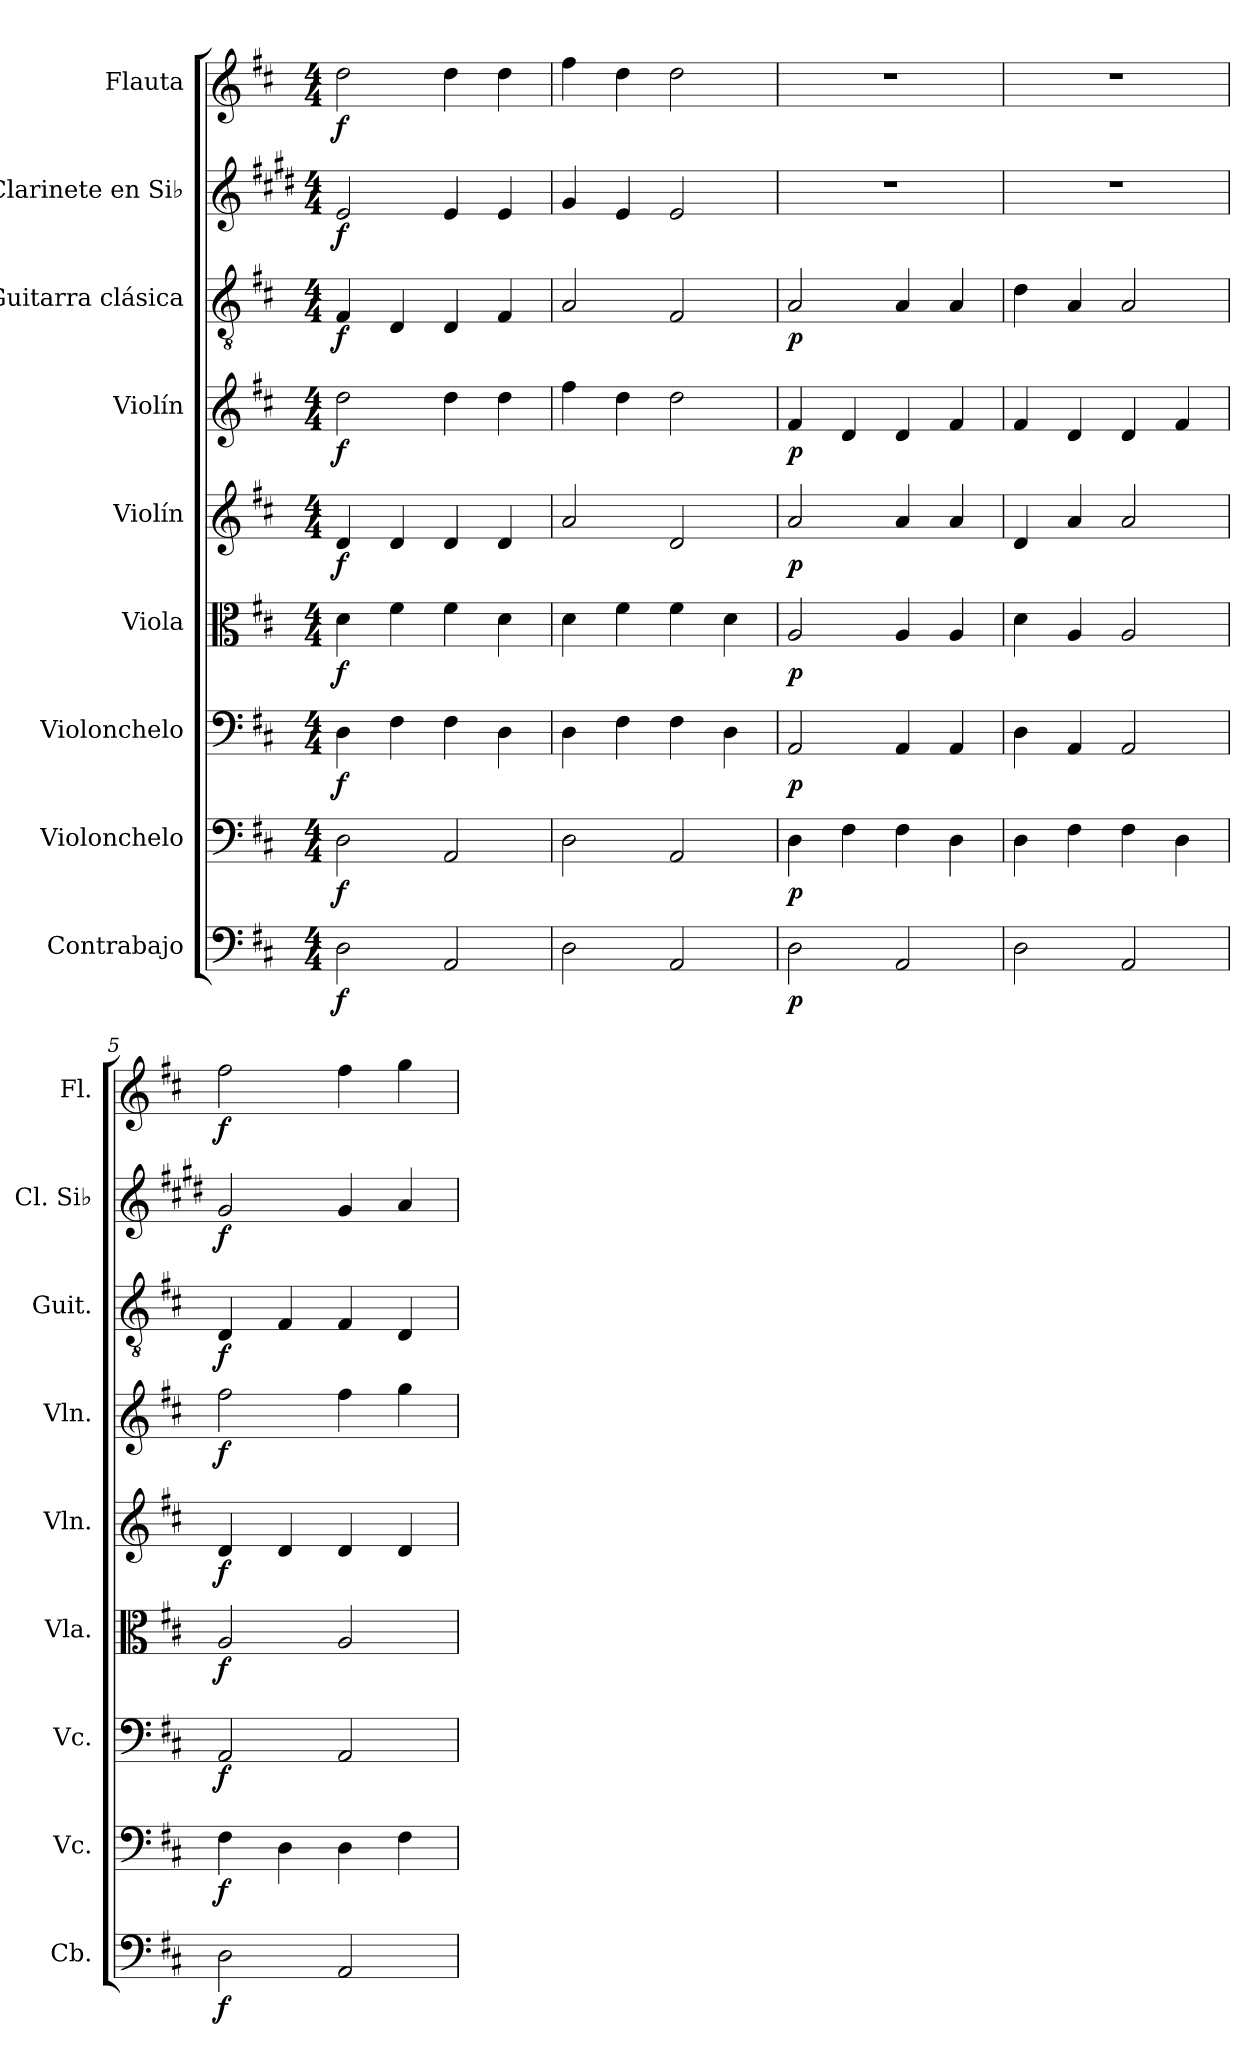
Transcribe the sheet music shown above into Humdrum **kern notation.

**kern	**dynam	**kern	**dynam	**kern	**dynam	**kern	**dynam	**kern	**dynam	**kern	**dynam	**kern	**dynam	**kern	**dynam	**kern	**dynam
*part9	*part9	*part8	*part8	*part7	*part7	*part6	*part6	*part5	*part5	*part4	*part4	*part3	*part3	*part2	*part2	*part1	*part1
*staff9	*staff9	*staff8	*staff8	*staff7	*staff7	*staff6	*staff6	*staff5	*staff5	*staff4	*staff4	*staff3	*staff3	*staff2	*staff2	*staff1	*staff1
*I"Contrabajo	*	*I"Violonchelo	*	*I"Violonchelo	*	*I"Viola	*	*I"Violín	*	*I"Violín	*	*I"Guitarra clásica	*	*I"Clarinete en Si♭	*	*I"Flauta	*
*I'Cb.	*	*I'Vc.	*	*I'Vc.	*	*I'Vla.	*	*I'Vln.	*	*I'Vln.	*	*I'Guit.	*	*I'Cl. Si♭	*	*I'Fl.	*
*clefF4	*	*clefF4	*	*clefF4	*	*clefC3	*	*clefG2	*	*clefG2	*	*clefGv2	*	*clefG2	*	*clefG2	*
*ITrd7c12	*	*	*	*	*	*	*	*	*	*	*	*	*	*ITrd1c2	*	*	*
*k[f#c#]	*	*k[f#c#]	*	*k[f#c#]	*	*k[f#c#]	*	*k[f#c#]	*	*k[f#c#]	*	*k[f#c#]	*	*k[f#c#]	*	*k[f#c#]	*
*M4/4	*	*M4/4	*	*M4/4	*	*M4/4	*	*M4/4	*	*M4/4	*	*M4/4	*	*M4/4	*	*M4/4	*
=1	=1	=1	=1	=1	=1	=1	=1	=1	=1	=1	=1	=1	=1	=1	=1	=1	=1
!	!LO:DY:b	!	!LO:DY:b	!	!LO:DY:b	!	!LO:DY:b	!	!LO:DY:b	!	!LO:DY:b	!	!LO:DY:b	!	!LO:DY:b	!	!LO:DY:b
2DD\	f	2D\	f	4D\	f	4d\	f	4d/	f	2dd\	f	4F#/	f	2d/	f	2dd\	f
.	.	.	.	4F#\	.	4f#\	.	4d/	.	.	.	4D/	.	.	.	.	.
2AAA/	.	2AA/	.	4F#\	.	4f#\	.	4d/	.	4dd\	.	4D/	.	4d/	.	4dd\	.
.	.	.	.	4D\	.	4d\	.	4d/	.	4dd\	.	4F#/	.	4d/	.	4dd\	.
=2	=2	=2	=2	=2	=2	=2	=2	=2	=2	=2	=2	=2	=2	=2	=2	=2	=2
2DD\	.	2D\	.	4D\	.	4d\	.	2a/	.	4ff#\	.	2A/	.	4f#/	.	4ff#\	.
.	.	.	.	4F#\	.	4f#\	.	.	.	4dd\	.	.	.	4d/	.	4dd\	.
2AAA/	.	2AA/	.	4F#\	.	4f#\	.	2d/	.	2dd\	.	2F#/	.	2d/	.	2dd\	.
.	.	.	.	4D\	.	4d\	.	.	.	.	.	.	.	.	.	.	.
=3	=3	=3	=3	=3	=3	=3	=3	=3	=3	=3	=3	=3	=3	=3	=3	=3	=3
!	!LO:DY:b	!	!LO:DY:b	!	!LO:DY:b	!	!LO:DY:b	!	!LO:DY:b	!	!LO:DY:b	!	!LO:DY:b	!	!	!	!
2DD\	p	4D\	p	2AA/	p	2A/	p	2a/	p	4f#/	p	2A/	p	1r	.	1r	.
.	.	4F#\	.	.	.	.	.	.	.	4d/	.	.	.	.	.	.	.
2AAA/	.	4F#\	.	4AA/	.	4A/	.	4a/	.	4d/	.	4A/	.	.	.	.	.
.	.	4D\	.	4AA/	.	4A/	.	4a/	.	4f#/	.	4A/	.	.	.	.	.
=4	=4	=4	=4	=4	=4	=4	=4	=4	=4	=4	=4	=4	=4	=4	=4	=4	=4
2DD\	.	4D\	.	4D\	.	4d\	.	4d/	.	4f#/	.	4d\	.	1r	.	1r	.
.	.	4F#\	.	4AA/	.	4A/	.	4a/	.	4d/	.	4A/	.	.	.	.	.
2AAA/	.	4F#\	.	2AA/	.	2A/	.	2a/	.	4d/	.	2A/	.	.	.	.	.
.	.	4D\	.	.	.	.	.	.	.	4f#/	.	.	.	.	.	.	.
=5	=5	=5	=5	=5	=5	=5	=5	=5	=5	=5	=5	=5	=5	=5	=5	=5	=5
!	!LO:DY:b	!	!LO:DY:b	!	!LO:DY:b	!	!LO:DY:b	!	!LO:DY:b	!	!LO:DY:b	!	!LO:DY:b	!	!LO:DY:b	!	!LO:DY:b
2DD\	f	4F#\	f	2AA/	f	2A/	f	4d/	f	2ff#\	f	4D/	f	2f#/	f	2ff#\	f
.	.	4D\	.	.	.	.	.	4d/	.	.	.	4F#/	.	.	.	.	.
2AAA/	.	4D\	.	2AA/	.	2A/	.	4d/	.	4ff#\	.	4F#/	.	4f#/	.	4ff#\	.
.	.	4F#\	.	.	.	.	.	4d/	.	4gg\	.	4D/	.	4g/	.	4gg\	.
=	=	=	=	=	=	=	=	=	=	=	=	=	=	=	=	=	=
*-	*-	*-	*-	*-	*-	*-	*-	*-	*-	*-	*-	*-	*-	*-	*-	*-	*-
